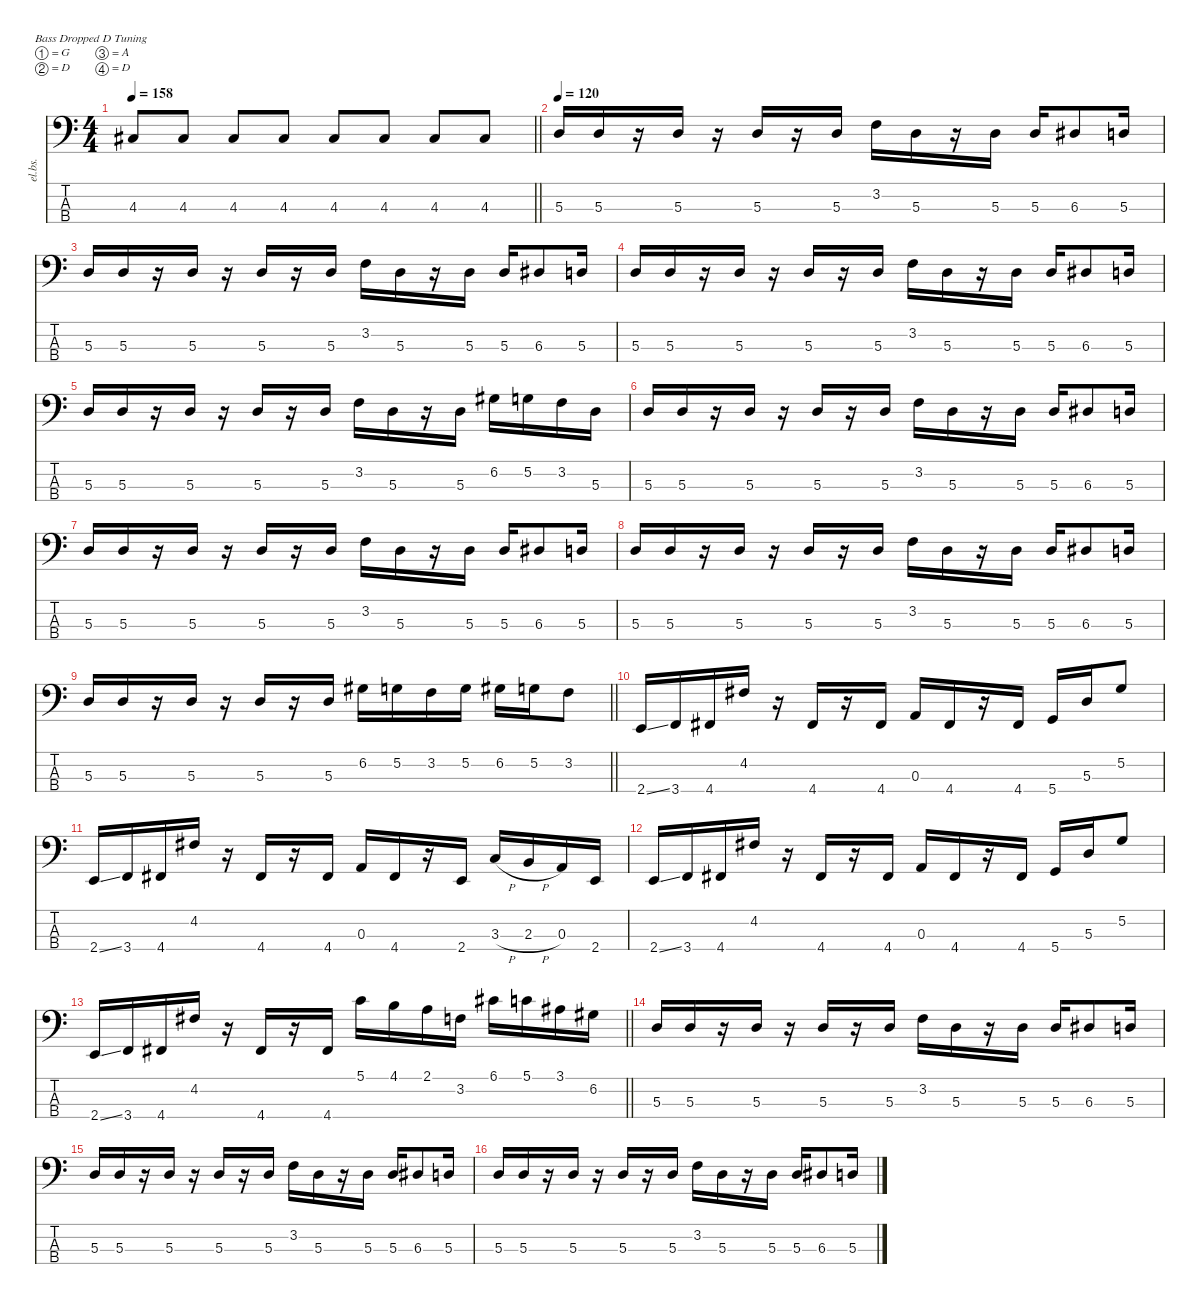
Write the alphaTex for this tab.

\defaultSystemsLayout 4
\hideDynamics
\bracketExtendMode nobrackets
\otherSystemsTrackNameOrientation horizontal
\track ("Ellefson" "el.bs.") {instrument electricbasspick}
\staff {score tabs}
\tuning (G2 D2 A1 D1)
\ts (4 4)
\tempo 158
\clef f4
\barLineRight lightlight
\ks c
4.3{acc #}.8{dy f beam Up} 4.3{acc #}.8{beam Up} 4.3{acc #}.8{beam Up} 4.3{acc #}.8{beam Up} 4.3{acc #}.8{beam Up} 4.3{acc #}.8{beam Up} 4.3{acc #}.8{beam Up} 4.3{acc #}.8{beam Up} |
\tempo 120
5.3.16{beam Up} 5.3.16{beam Up} r.16{beam Up} 5.3.16{beam Up} r.16{beam Up} 5.3.16{beam Up} r.16{beam Up} 5.3.16{beam Up} 3.2.16{beam Down} 5.3.16{beam Down} r.16{beam Down} 5.3.16{beam Down} 5.3.16{beam Up} 6.3{acc #}.8{beam Up} 5.3.16{beam Up} |
5.3.16{beam Up} 5.3.16{beam Up} r.16{beam Up} 5.3.16{beam Up} r.16{beam Up} 5.3.16{beam Up} r.16{beam Up} 5.3.16{beam Up} 3.2.16{beam Down} 5.3.16{beam Down} r.16{beam Down} 5.3.16{beam Down} 5.3.16{beam Up} 6.3{acc #}.8{beam Up} 5.3.16{beam Up} |
5.3.16{beam Up} 5.3.16{beam Up} r.16{beam Up} 5.3.16{beam Up} r.16{beam Up} 5.3.16{beam Up} r.16{beam Up} 5.3.16{beam Up} 3.2.16{beam Down} 5.3.16{beam Down} r.16{beam Down} 5.3.16{beam Down} 5.3.16{beam Up} 6.3{acc #}.8{beam Up} 5.3.16{beam Up} |
5.3.16{beam Up} 5.3.16{beam Up} r.16{beam Up} 5.3.16{beam Up} r.16{beam Up} 5.3.16{beam Up} r.16{beam Up} 5.3.16{beam Up} 3.2.16{beam Down} 5.3.16{beam Down} r.16{beam Down} 5.3.16{beam Down} 6.2{acc #}.16{beam Down} 5.2.16{beam Down} 3.2.16{beam Down} 5.3.16{beam Down} |
5.3.16{beam Up} 5.3.16{beam Up} r.16{beam Up} 5.3.16{beam Up} r.16{beam Up} 5.3.16{beam Up} r.16{beam Up} 5.3.16{beam Up} 3.2.16{beam Down} 5.3.16{beam Down} r.16{beam Down} 5.3.16{beam Down} 5.3.16{beam Up} 6.3{acc #}.8{beam Up} 5.3.16{beam Up} |
5.3.16{beam Up} 5.3.16{beam Up} r.16{beam Up} 5.3.16{beam Up} r.16{beam Up} 5.3.16{beam Up} r.16{beam Up} 5.3.16{beam Up} 3.2.16{beam Down} 5.3.16{beam Down} r.16{beam Down} 5.3.16{beam Down} 5.3.16{beam Up} 6.3{acc #}.8{beam Up} 5.3.16{beam Up} |
5.3.16{beam Up} 5.3.16{beam Up} r.16{beam Up} 5.3.16{beam Up} r.16{beam Up} 5.3.16{beam Up} r.16{beam Up} 5.3.16{beam Up} 3.2.16{beam Down} 5.3.16{beam Down} r.16{beam Down} 5.3.16{beam Down} 5.3.16{beam Up} 6.3{acc #}.8{beam Up} 5.3.16{beam Up} |
\barLineRight lightlight
5.3.16{beam Up} 5.3.16{beam Up} r.16{beam Up} 5.3.16{beam Up} r.16{beam Up} 5.3.16{beam Up} r.16{beam Up} 5.3.16{beam Up} 6.2{acc #}.16{beam Down} 5.2.16{beam Down} 3.2.16{beam Down} 5.2.16{beam Down} 6.2{acc #}.16{beam Down} 5.2.16{beam Down} 3.2.8{beam Down} |
2.4{ss}.16{beam Up} 3.4.16{beam Up} 4.4{acc #}.16{beam Up} 4.2{acc #}.16{beam Up} r.16{beam Up} 4.4{acc #}.16{beam Up} r.16{beam Up} 4.4{acc #}.16{beam Up} 0.3.16{beam Up} 4.4{acc #}.16{beam Up} r.16{beam Up} 4.4{acc #}.16{beam Up} 5.4.16{beam Up} 5.3.16{beam Up} 5.2.8{beam Up} |
2.4{ss}.16{beam Up} 3.4.16{beam Up} 4.4{acc #}.16{beam Up} 4.2{acc #}.16{beam Up} r.16{beam Up} 4.4{acc #}.16{beam Up} r.16{beam Up} 4.4{acc #}.16{beam Up} 0.3.16{beam Up} 4.4{acc #}.16{beam Up} r.16{beam Up} 2.4.16{beam Up} 3.3{h}.16{beam Up} 2.3{h}.16{beam Up} 0.3.16{beam Up} 2.4.16{beam Up} |
2.4{ss}.16{beam Up} 3.4.16{beam Up} 4.4{acc #}.16{beam Up} 4.2{acc #}.16{beam Up} r.16{beam Up} 4.4{acc #}.16{beam Up} r.16{beam Up} 4.4{acc #}.16{beam Up} 0.3.16{beam Up} 4.4{acc #}.16{beam Up} r.16{beam Up} 4.4{acc #}.16{beam Up} 5.4.16{beam Up} 5.3.16{beam Up} 5.2.8{beam Up} |
\barLineRight lightlight
2.4{ss}.16{beam Up} 3.4.16{beam Up} 4.4{acc #}.16{beam Up} 4.2{acc #}.16{beam Up} r.16{beam Up} 4.4{acc #}.16{beam Up} r.16{beam Up} 4.4{acc #}.16{beam Up} 5.1.16{beam Down} 4.1.16{beam Down} 2.1.16{beam Down} 3.2.16{beam Down} 6.1{acc #}.16{beam Down} 5.1.16{beam Down} 3.1{acc #}.16{beam Down} 6.2{acc #}.16{beam Down} |
5.3.16{beam Up} 5.3.16{beam Up} r.16{beam Up} 5.3.16{beam Up} r.16{beam Up} 5.3.16{beam Up} r.16{beam Up} 5.3.16{beam Up} 3.2.16{beam Down} 5.3.16{beam Down} r.16{beam Down} 5.3.16{beam Down} 5.3.16{beam Up} 6.3{acc #}.8{beam Up} 5.3.16{beam Up} |
5.3.16{beam Up} 5.3.16{beam Up} r.16{beam Up} 5.3.16{beam Up} r.16{beam Up} 5.3.16{beam Up} r.16{beam Up} 5.3.16{beam Up} 3.2.16{beam Down} 5.3.16{beam Down} r.16{beam Down} 5.3.16{beam Down} 5.3.16{beam Up} 6.3{acc #}.8{beam Up} 5.3.16{beam Up} |
5.3.16{beam Up} 5.3.16{beam Up} r.16{beam Up} 5.3.16{beam Up} r.16{beam Up} 5.3.16{beam Up} r.16{beam Up} 5.3.16{beam Up} 3.2.16{beam Down} 5.3.16{beam Down} r.16{beam Down} 5.3.16{beam Down} 5.3.16{beam Up} 6.3{acc #}.8{beam Up} 5.3.16{beam Up}
